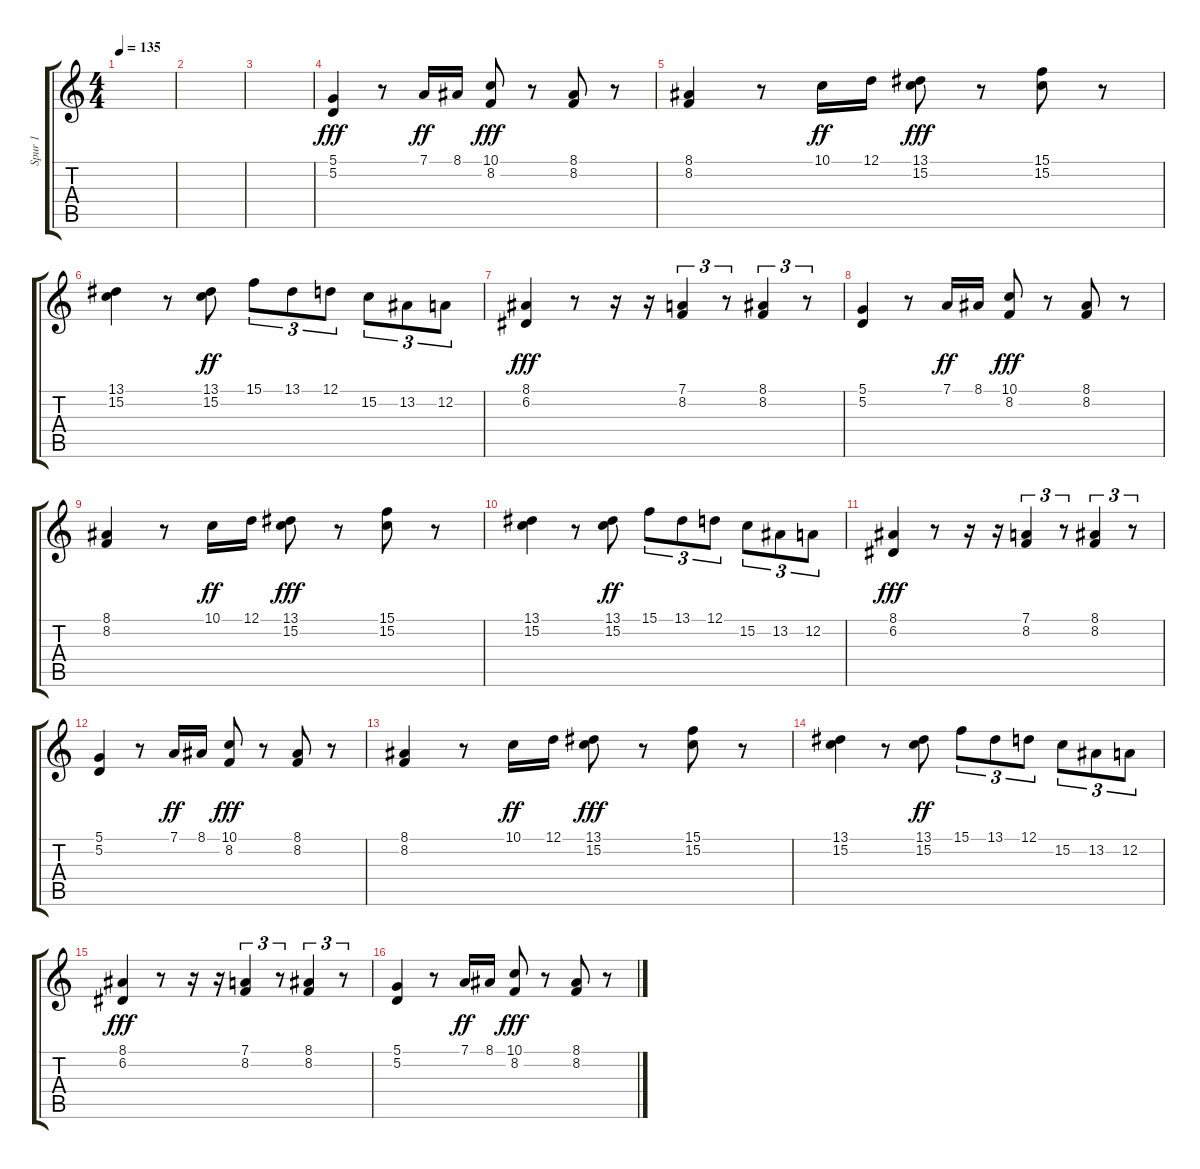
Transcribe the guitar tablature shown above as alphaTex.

\track ("Spur 1" "Spur 1") {instrument stringensemble1}
\staff {score tabs}
\tuning (D4 A3 F3 C3 G2 D2) {hide}
\ts (4 4)
\tempo 135
\clef g2
\ks c
|
|
|
(5.1 5.2).4{dy fff} r.8 7.1.16{dy ff} 8.1.16 (10.1 8.2).8{dy fff} r.8 (8.1 8.2).8 r.8 |
(8.1 8.2).4 r.8 10.1.16{dy ff} 12.1.16 (13.1 15.2).8{dy fff} r.8 (15.1 15.2).8 r.8 |
(13.1 15.2).4 r.8 (13.1 15.2).8{dy ff} 15.1.8{tu (3 2)} 13.1.8{tu (3 2)} 12.1.8{tu (3 2)} 15.2.8{tu (3 2)} 13.2.8{tu (3 2)} 12.2.8{tu (3 2)} |
(8.1 6.2).4{dy fff} r.8 r.16 r.16 (7.1 8.2).4{tu (3 2)} r.8{tu (3 2)} (8.1 8.2).4{tu (3 2)} r.8{tu (3 2)} |
(5.1 5.2).4 r.8 7.1.16{dy ff} 8.1.16 (10.1 8.2).8{dy fff} r.8 (8.1 8.2).8 r.8 |
(8.1 8.2).4 r.8 10.1.16{dy ff} 12.1.16 (13.1 15.2).8{dy fff} r.8 (15.1 15.2).8 r.8 |
(13.1 15.2).4 r.8 (13.1 15.2).8{dy ff} 15.1.8{tu (3 2)} 13.1.8{tu (3 2)} 12.1.8{tu (3 2)} 15.2.8{tu (3 2)} 13.2.8{tu (3 2)} 12.2.8{tu (3 2)} |
(8.1 6.2).4{dy fff} r.8 r.16 r.16 (7.1 8.2).4{tu (3 2)} r.8{tu (3 2)} (8.1 8.2).4{tu (3 2)} r.8{tu (3 2)} |
(5.1 5.2).4 r.8 7.1.16{dy ff} 8.1.16 (10.1 8.2).8{dy fff} r.8 (8.1 8.2).8 r.8 |
(8.1 8.2).4 r.8 10.1.16{dy ff} 12.1.16 (13.1 15.2).8{dy fff} r.8 (15.1 15.2).8 r.8 |
(13.1 15.2).4 r.8 (13.1 15.2).8{dy ff} 15.1.8{tu (3 2)} 13.1.8{tu (3 2)} 12.1.8{tu (3 2)} 15.2.8{tu (3 2)} 13.2.8{tu (3 2)} 12.2.8{tu (3 2)} |
(8.1 6.2).4{dy fff} r.8 r.16 r.16 (7.1 8.2).4{tu (3 2)} r.8{tu (3 2)} (8.1 8.2).4{tu (3 2)} r.8{tu (3 2)} |
(5.1 5.2).4 r.8 7.1.16{dy ff} 8.1.16 (10.1 8.2).8{dy fff} r.8 (8.1 8.2).8 r.8
